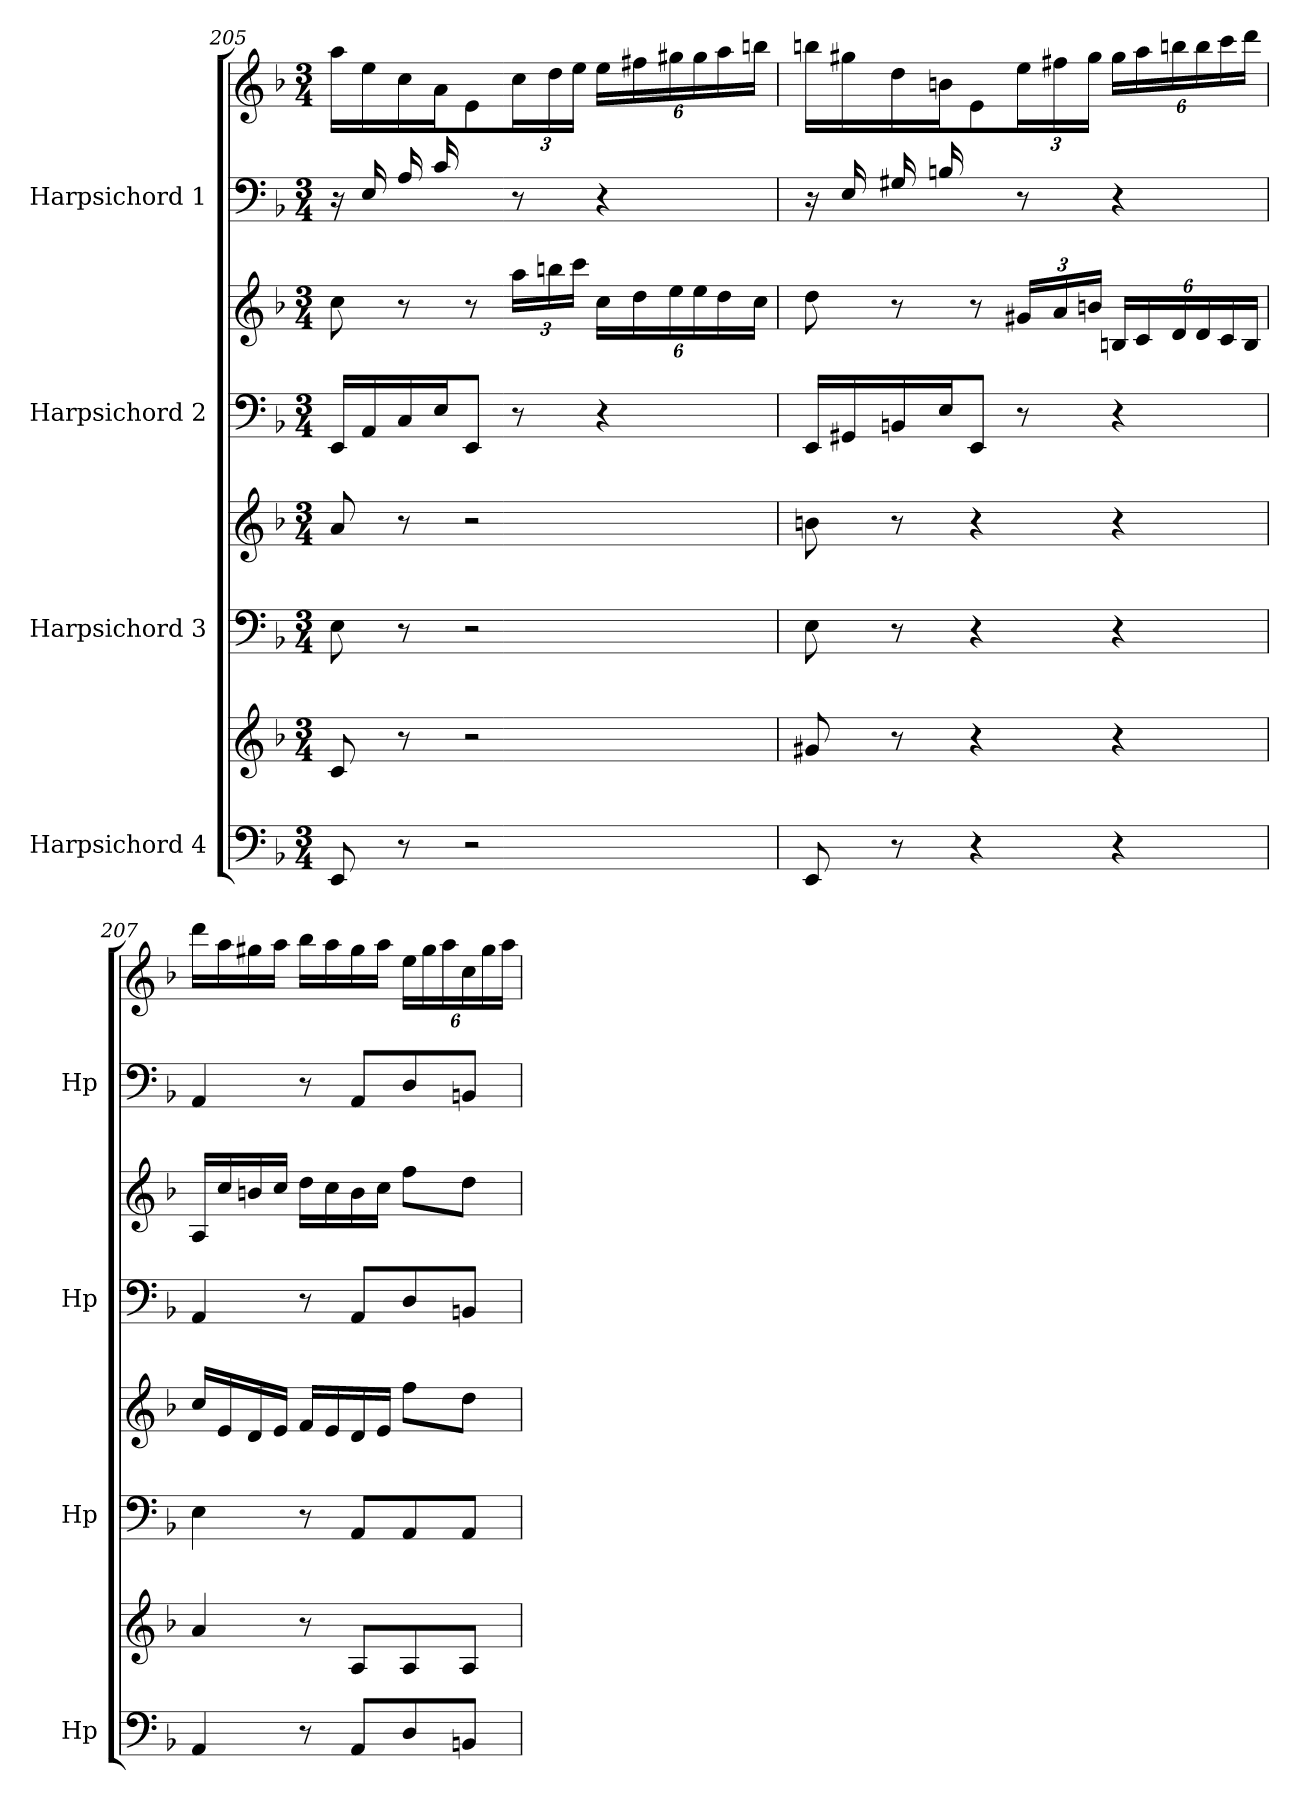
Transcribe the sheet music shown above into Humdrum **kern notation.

**kern	**kern	**kern	**kern	**kern	**kern	**kern	**kern
*part4	*part4	*part3	*part3	*part2	*part2	*part1	*part1
*staff8	*staff7	*staff6	*staff5	*staff4	*staff3	*staff2	*staff1
*I"Harpsichord 4	*	*I"Harpsichord 3	*	*I"Harpsichord 2	*	*I"Harpsichord 1	*
*I'Hp	*	*I'Hp	*	*I'Hp	*	*I'Hp	*
*clefF4	*clefG2	*clefF4	*clefG2	*clefF4	*clefG2	*clefF4	*clefG2
*k[b-]	*k[b-]	*k[b-]	*k[b-]	*k[b-]	*k[b-]	*k[b-]	*k[b-]
*M3/4	*M3/4	*M3/4	*M3/4	*M3/4	*M3/4	*M3/4	*M3/4
=205	=205	=205	=205	=205	=205	=205	=205
*	*	*	*	*	*	*	*^
8EE/	8c/	8E\	8a/	16EE/LL	8cc\	16r	16aa\LL	4ryy
.	.	.	.	16AA/	.	16E/LL	16ee\	.
8r	8r	8r	8r	16C/	8r	16A/	16cc\	.
.	.	.	.	16E/J	.	16c/J	16a\J	.
2r	2r	2r	2r	8EE/J	8r	8ryy	8e\	8e\J
*	*	*	*	*	*Xbrackettup	*	*Xbrackettup	*
.	.	.	.	8r	24aa\LL	8r	24cc\L	4.ryy
.	.	.	.	.	24bbn\	.	24dd\	.
.	.	.	.	.	24ccc\JJ	.	24ee\JJ	.
.	.	.	.	4r	24cc\LL	4r	24ee\LL	.
.	.	.	.	.	24dd\	.	24ff#X\	.
.	.	.	.	.	24ee\	.	24gg#X\	.
.	.	.	.	.	24ee\	.	24gg#\	.
.	.	.	.	.	24dd\	.	24aa\	.
.	.	.	.	.	24cc\JJ	.	24bbn\JJ	.
=206	=206	=206	=206	=206	=206	=206	=206	=206
8EE/	8g#X/	8E\	8bn\	16EE/LL	8dd\	16r	16bbn\LL	4ryy
.	.	.	.	16GG#X/	.	16E/LL	16gg#X\	.
8r	8r	8r	8r	16BBn/	8r	16G#X/	16dd\	.
.	.	.	.	16E/J	.	16Bn/J	16bn\J	.
4r	4r	4r	4r	8EE/J	8r	8ryy	8e\	8e\J
.	.	.	.	8r	24g#X/LL	8r	24ee\L	4.ryy
.	.	.	.	.	24a/	.	24ff#X\	.
.	.	.	.	.	24bn/JJ	.	24gg#\JJ	.
4r	4r	4r	4r	4r	24Bn/LL	4r	24gg#\LL	.
.	.	.	.	.	24c/	.	24aa\	.
.	.	.	.	.	24d/	.	24bbn\	.
.	.	.	.	.	24d/	.	24bb\	.
.	.	.	.	.	24c/	.	24ccc\	.
.	.	.	.	.	24B/JJ	.	24ddd\JJ	.
*	*	*	*	*	*	*	*v	*v
!!LO:PB:g=z
=207	=207	=207	=207	=207	=207	=207	=207
4AA/	4a/	4E\	16cc/LL	4AA/	16A/LL	4AA/	16ddd\LL
.	.	.	16e/	.	16cc/	.	16aa\
.	.	.	16d/	.	16bn/	.	16gg#X\
.	.	.	16e/JJ	.	16cc/JJ	.	16aa\JJ
8r	8r	8r	16f/LL	8r	16dd\LL	8r	16bb-\LL
.	.	.	16e/	.	16cc\	.	16aa\
8AA/L	8A/L	8AA/L	16d/	8AA/L	16b\	8AA/L	16gg#\
.	.	.	16e/JJ	.	16cc\JJ	.	16aa\JJ
8D/	8A/	8AA/	8ff\L	8D/	8ff\L	8D/	24ee\LL
.	.	.	.	.	.	.	24gg#\
.	.	.	.	.	.	.	24aa\
8BBn/J	8A/J	8AA/J	8dd\J	8BBn/J	8dd\J	8BBn/J	24cc\
.	.	.	.	.	.	.	24gg#\
.	.	.	.	.	.	.	24aa\JJ
=	=	=	=	=	=	=	=
*-	*-	*-	*-	*-	*-	*-	*-
